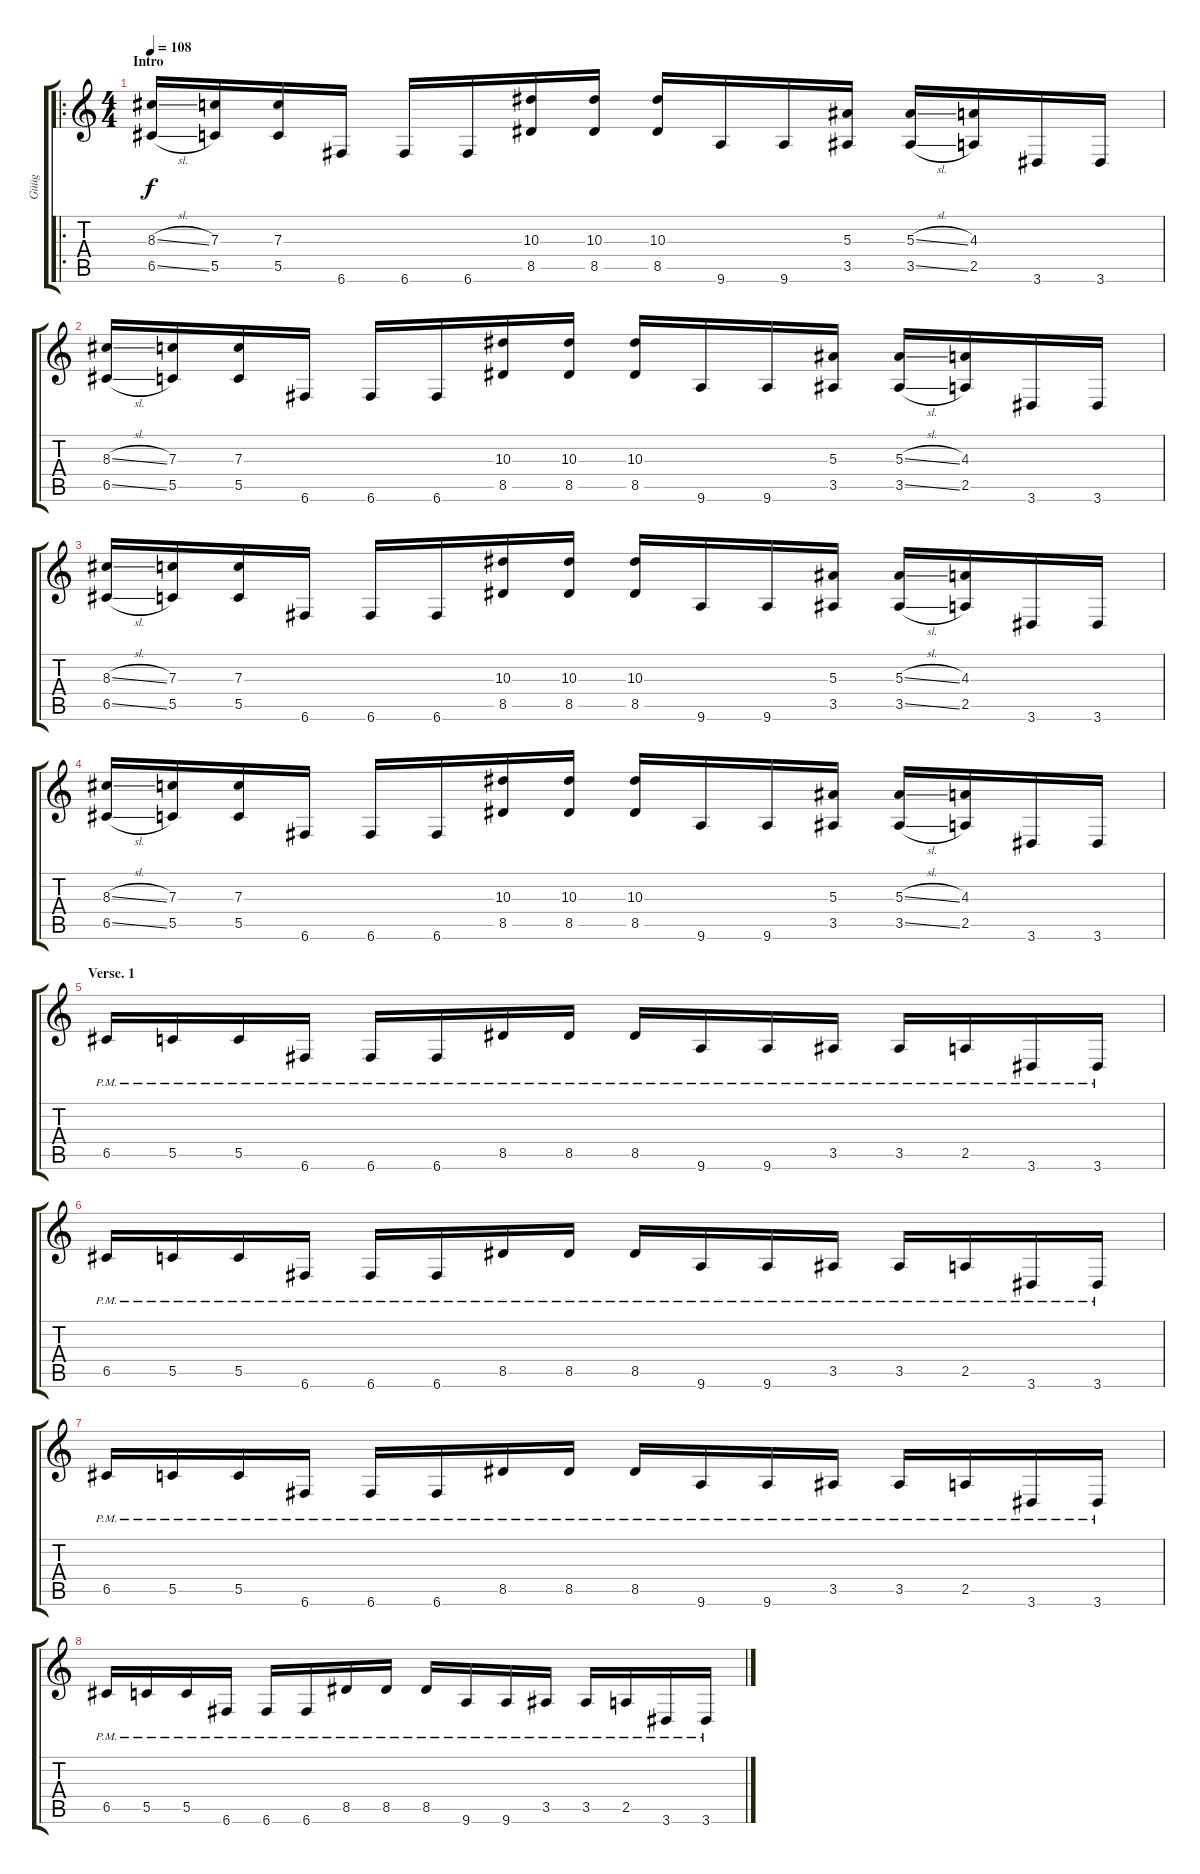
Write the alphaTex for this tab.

\track ("Güüg" "Güüg") {instrument distortionguitar}
\staff {score tabs}
\tuning (D4 A3 F3 C3 G2 C2) {hide}
\ro
\ts (4 4)
\section ("" "Intro")
\tempo 108
\tempo 86
\tempo 108
\clef g2
\ks c
(8.3{sl} 6.5{sl}).16{dy f instrument distortionguitar} (7.3 5.5).16 (7.3 5.5).16 6.6.16 6.6.16 6.6.16 (10.3 8.5).16 (10.3 8.5).16 (10.3 8.5).16 9.6.16 9.6.16 (5.3 3.5).16 (5.3{sl} 3.5{sl}).16 (4.3 2.5).16 3.6.16 3.6.16 |
(8.3{sl} 6.5{sl}).16 (7.3 5.5).16 (7.3 5.5).16 6.6.16 6.6.16 6.6.16 (10.3 8.5).16 (10.3 8.5).16 (10.3 8.5).16 9.6.16 9.6.16 (5.3 3.5).16 (5.3{sl} 3.5{sl}).16 (4.3 2.5).16 3.6.16 3.6.16 |
(8.3{sl} 6.5{sl}).16 (7.3 5.5).16 (7.3 5.5).16 6.6.16 6.6.16 6.6.16 (10.3 8.5).16 (10.3 8.5).16 (10.3 8.5).16 9.6.16 9.6.16 (5.3 3.5).16 (5.3{sl} 3.5{sl}).16 (4.3 2.5).16 3.6.16 3.6.16 |
(8.3{sl} 6.5{sl}).16 (7.3 5.5).16 (7.3 5.5).16 6.6.16 6.6.16 6.6.16 (10.3 8.5).16 (10.3 8.5).16 (10.3 8.5).16 9.6.16 9.6.16 (5.3 3.5).16 (5.3{sl} 3.5{sl}).16 (4.3 2.5).16 3.6.16 3.6.16 |
\section ("" "Verse. 1")
6.5{pm}.16 5.5{pm}.16 5.5{pm}.16 6.6{pm}.16 6.6{pm}.16 6.6{pm}.16 8.5{pm}.16 8.5{pm}.16 8.5{pm}.16 9.6{pm}.16 9.6{pm}.16 3.5{pm}.16 3.5{pm}.16 2.5{pm}.16 3.6{pm}.16 3.6{pm}.16 |
6.5{pm}.16 5.5{pm}.16 5.5{pm}.16 6.6{pm}.16 6.6{pm}.16 6.6{pm}.16 8.5{pm}.16 8.5{pm}.16 8.5{pm}.16 9.6{pm}.16 9.6{pm}.16 3.5{pm}.16 3.5{pm}.16 2.5{pm}.16 3.6{pm}.16 3.6{pm}.16 |
6.5{pm}.16 5.5{pm}.16 5.5{pm}.16 6.6{pm}.16 6.6{pm}.16 6.6{pm}.16 8.5{pm}.16 8.5{pm}.16 8.5{pm}.16 9.6{pm}.16 9.6{pm}.16 3.5{pm}.16 3.5{pm}.16 2.5{pm}.16 3.6{pm}.16 3.6{pm}.16 |
6.5{pm}.16 5.5{pm}.16 5.5{pm}.16 6.6{pm}.16 6.6{pm}.16 6.6{pm}.16 8.5{pm}.16 8.5{pm}.16 8.5{pm}.16 9.6{pm}.16 9.6{pm}.16 3.5{pm}.16 3.5{pm}.16 2.5{pm}.16 3.6{pm}.16 3.6{pm}.16
